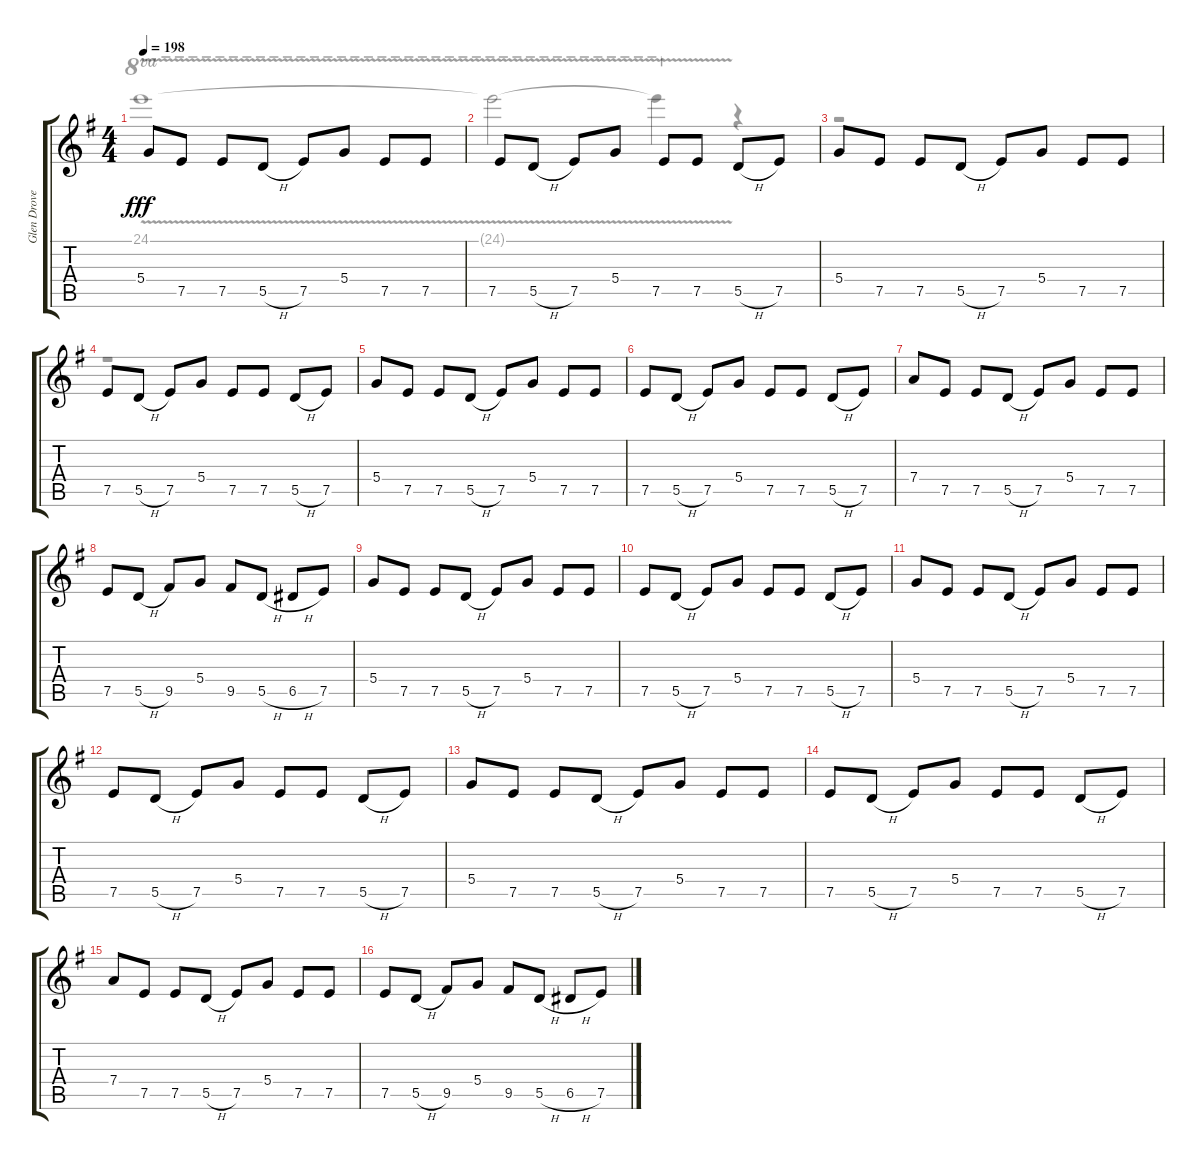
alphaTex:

\track ("Glen Drover" "Glen Drove") {instrument overdrivenguitar}
\staff {score tabs}
\tuning (E4 B3 G3 D3 A2 E2) {hide}
\voice
\ts (4 4)
\tempo 198
\clef g2
\ks g
5.4.8{dy fff} 7.5.8 7.5.8 5.5{h}.8 7.5.8 5.4.8 7.5.8 7.5.8 |
7.5.8 5.5{h}.8 7.5.8 5.4.8 7.5.8 7.5.8 5.5{h}.8 7.5.8 |
5.4.8 7.5.8 7.5.8 5.5{h}.8 7.5.8 5.4.8 7.5.8 7.5.8 |
7.5.8 5.5{h}.8 7.5.8 5.4.8 7.5.8 7.5.8 5.5{h}.8 7.5.8 |
5.4.8 7.5.8 7.5.8 5.5{h}.8 7.5.8 5.4.8 7.5.8 7.5.8 |
7.5.8 5.5{h}.8 7.5.8 5.4.8 7.5.8 7.5.8 5.5{h}.8 7.5.8 |
7.4.8 7.5.8 7.5.8 5.5{h}.8 7.5.8 5.4.8 7.5.8 7.5.8 |
7.5.8 5.5{h}.8 9.5.8 5.4.8 9.5.8 5.5{h}.8 6.5{h}.8 7.5.8 |
5.4.8 7.5.8 7.5.8 5.5{h}.8 7.5.8 5.4.8 7.5.8 7.5.8 |
7.5.8 5.5{h}.8 7.5.8 5.4.8 7.5.8 7.5.8 5.5{h}.8 7.5.8 |
5.4.8 7.5.8 7.5.8 5.5{h}.8 7.5.8 5.4.8 7.5.8 7.5.8 |
7.5.8 5.5{h}.8 7.5.8 5.4.8 7.5.8 7.5.8 5.5{h}.8 7.5.8 |
5.4.8 7.5.8 7.5.8 5.5{h}.8 7.5.8 5.4.8 7.5.8 7.5.8 |
7.5.8 5.5{h}.8 7.5.8 5.4.8 7.5.8 7.5.8 5.5{h}.8 7.5.8 |
7.4.8 7.5.8 7.5.8 5.5{h}.8 7.5.8 5.4.8 7.5.8 7.5.8 |
7.5.8 5.5{h}.8 9.5.8 5.4.8 9.5.8 5.5{h}.8 6.5{h}.8 7.5.8
\voice
\clef g2
\ottava regular
\simile none
\ks g
24.1{v}.1{ot 8va dy fff} |
24.1{v t}.2{ot 8va} 24.1{t}.4{ot 8va} r.4 |
r.1 |
r.1 |
|
|
|
|
|
|
|
|
|
|
|
